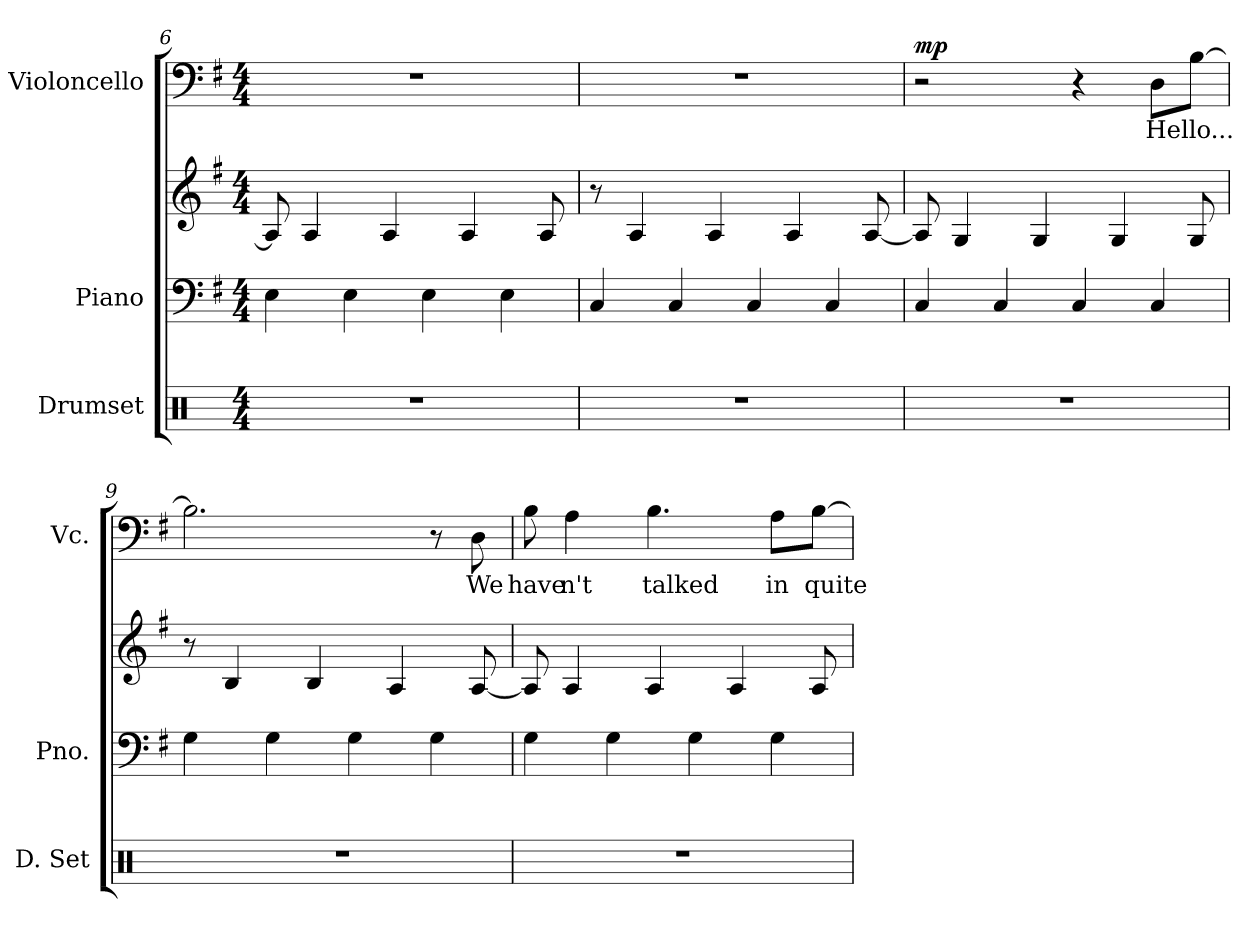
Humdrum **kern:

**kern	**kern	**kern	**kern	**text	**dynam
*part3	*part2	*part2	*part1	*part1	*part1
*staff4	*staff3	*staff2	*staff1	*staff1	*staff1
*I"Drumset	*I"Piano	*	*I"Violoncello	*	*
*I'D. Set	*I'Pno.	*	*I'Vc.	*	*
*clefX	*clefF4	*clefG2	*clefF4	*	*
*k[]	*k[f#]	*k[f#]	*k[f#]	*	*
*M4/4	*M4/4	*M4/4	*M4/4	*	*
=6	=6	=6	=6	=6	=6
1r	4E\	8A/]	1r	.	.
.	.	4A/	.	.	.
.	4E\	.	.	.	.
.	.	4A/	.	.	.
.	4E\	.	.	.	.
.	.	4A/	.	.	.
.	4E\	.	.	.	.
.	.	8A/	.	.	.
=7	=7	=7	=7	=7	=7
1r	4C/	8r	1r	.	.
.	.	4A/	.	.	.
.	4C/	.	.	.	.
.	.	4A/	.	.	.
.	4C/	.	.	.	.
.	.	4A/	.	.	.
.	4C/	.	.	.	.
.	.	[8A/	.	.	.
=8	=8	=8	=8	=8	=8
!	!	!	!	!	!LO:DY:b
1r	4C/	8A/]	2r	.	mp
.	.	4G/	.	.	.
.	4C/	.	.	.	.
.	.	4G/	.	.	.
.	4C/	.	4r	.	.
.	.	4G/	.	.	.
!	!	!	!	!LO:LY:b	!
.	4C/	.	8D\L	Hello...	.
.	.	8G/	[8B\J	.	.
!!LO:PB:g=z
=9	=9	=9	=9	=9	=9
1r	4G\	8r	2.B\]	.	.
.	.	4B/	.	.	.
.	4G\	.	.	.	.
.	.	4B/	.	.	.
.	4G\	.	.	.	.
.	.	4A/	.	.	.
.	4G\	.	8r	.	.
!	!	!	!	!LO:LY:b	!
.	.	[8A/	8D\	We	.
=10	=10	=10	=10	=10	=10
!	!	!	!	!LO:LY:b	!
1r	4G\	8A/]	8B\	have	.
!	!	!	!	!LO:LY:b	!
.	.	4A/	4A\	n't	.
.	4G\	.	.	.	.
!	!	!	!	!LO:LY:b	!
.	.	4A/	4.B\	talked	.
.	4G\	.	.	.	.
.	.	4A/	.	.	.
!	!	!	!	!LO:LY:b	!
.	4G\	.	8A\L	in	.
!	!	!	!	!LO:LY:b	!
.	.	8A/	[8B\J	quite	.
=	=	=	=	=	=
*-	*-	*-	*-	*-	*-
